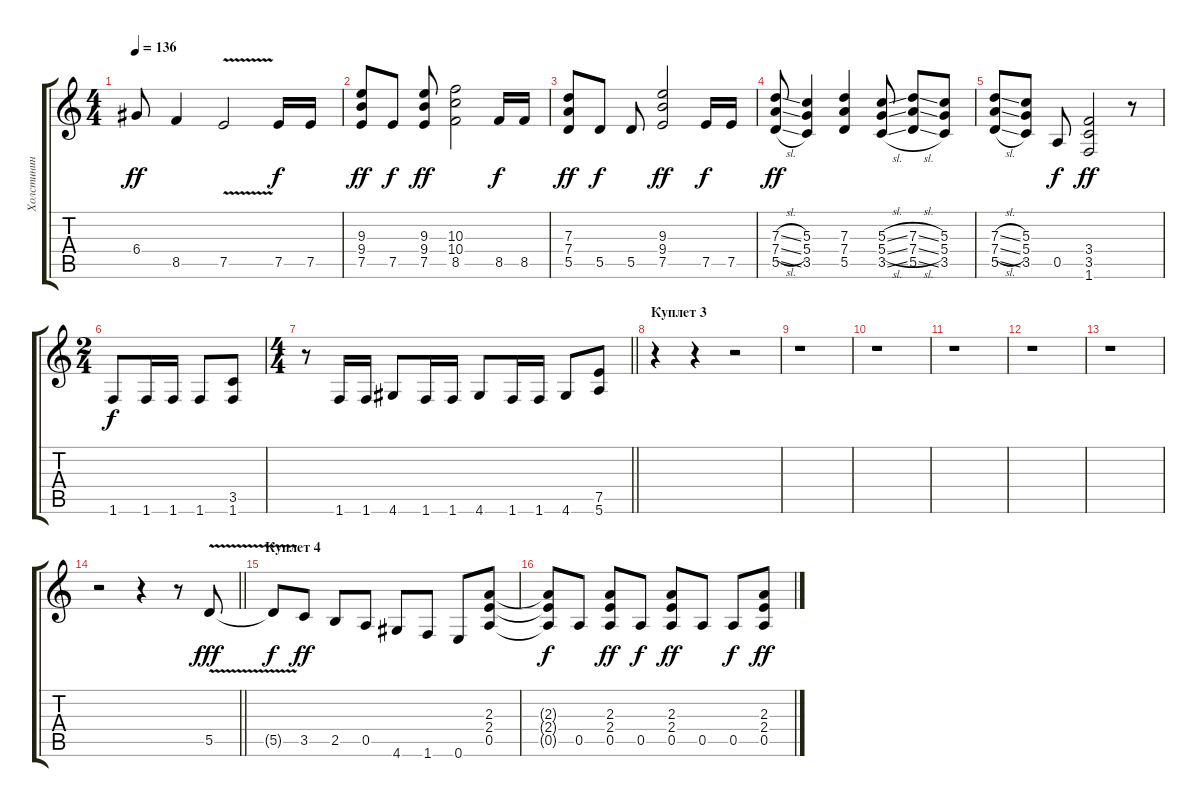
\track ("Холстинин" "Холстинин") {instrument distortionguitar}
\staff {score tabs}
\tuning (E4 B3 G3 D3 A2 E2) {hide}
\ts (4 4)
\tempo 136
\clef g2
\ks c
6.4.8{dy ff} 8.5.4 7.5{v}.2 7.5.16{dy f} 7.5.16 |
(9.3 9.4 7.5).8{dy ff} 7.5.8{dy f} (9.3 9.4 7.5).8{dy ff} (10.3 10.4 8.5).2 8.5.16{dy f} 8.5.16 |
(7.3 7.4 5.5).8{dy ff} 5.5.8{dy f} 5.5.8 (9.3 9.4 7.5).2{dy ff} 7.5.16{dy f} 7.5.16 |
(7.3{sl} 7.4{sl} 5.5{sl}).8{dy ff} (5.3 5.4 3.5).4 (7.3 7.4 5.5).4 (5.3{sl} 5.4{sl} 3.5{sl}).8 (7.3{sl} 7.4{sl} 5.5{sl}).8 (5.3 5.4 3.5).8 |
(7.3{sl} 7.4{sl} 5.5{sl}).8 (5.3 5.4 3.5).8 0.5.8{dy f} (3.4 3.5 1.6).2{dy ff} r.8 |
\ts (2 4)
1.6.8{dy f} 1.6.16 1.6.16 1.6.8 (3.5 1.6).8 |
\ts (4 4)
\barLineRight lightlight
r.8 1.6.16 1.6.16 4.6.8 1.6.16 1.6.16 4.6.8 1.6.16 1.6.16 4.6.8 (7.5 5.6).8 |
\section ("" "Куплет 3")
r.4 r.4 r.2 |
r.1 |
r.1 |
r.1 |
r.1 |
r.1 |
\barLineRight lightlight
r.2 r.4 r.8 5.5{v}.8{dy fff balance 16} |
\section ("" "Куплет 4")
5.5{t}.8{dy f} 3.5.8{dy ff} 2.5.8 0.5.8 4.6.8 1.6.8 0.6.8 (2.3 2.4 0.5).8{balance 8} |
(2.3{t} 2.4{t} 0.5{t}).8{dy f} 0.5.8 (2.3 2.4 0.5).8{dy ff} 0.5.8{dy f} (2.3 2.4 0.5).8{dy ff} 0.5.8 0.5.8{dy f} (2.3 2.4 0.5).8{dy ff}
